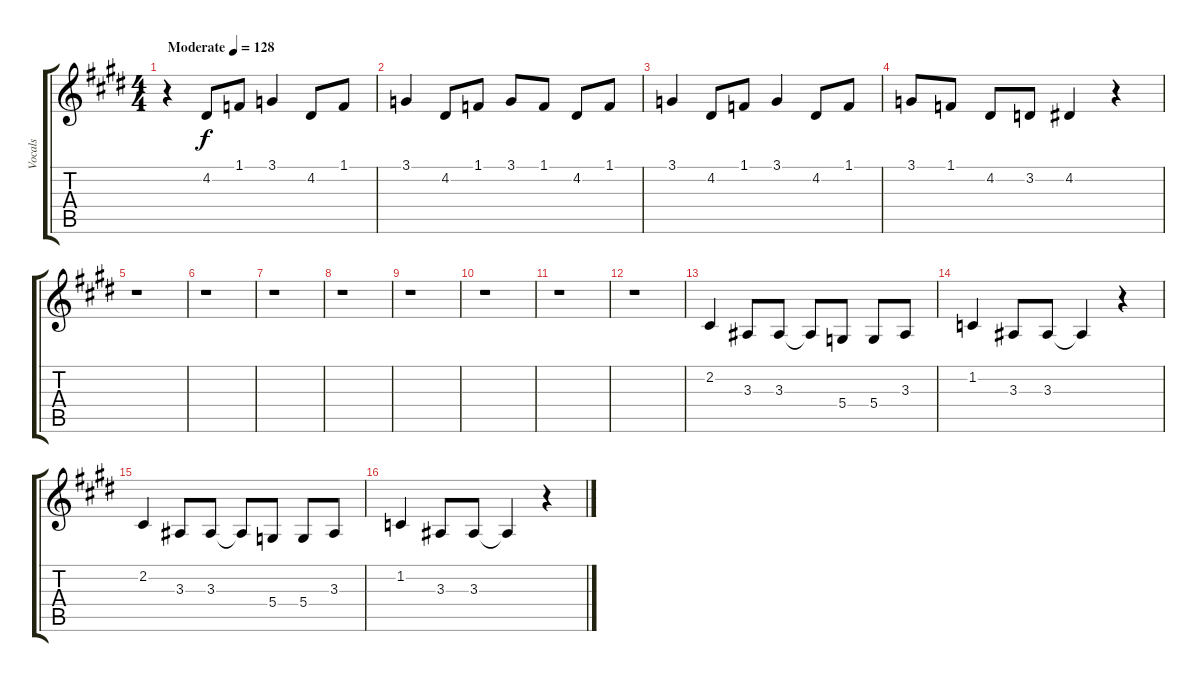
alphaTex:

\track ("Vocals" "Vocals") {instrument bassoon}
\staff {score tabs}
\tuning (E4 B3 G3 D3 A2 E2) {hide}
\ts (4 4)
\tempo (128 "Moderate")
\clef g2
\ks e
r.4{dy f instrument bassoon} 4.2.8 1.1.8 3.1.4 4.2.8 1.1.8 |
3.1.4 4.2.8 1.1.8 3.1.8 1.1.8 4.2.8 1.1.8 |
3.1.4 4.2.8 1.1.8 3.1.4 4.2.8 1.1.8 |
3.1.8 1.1.8 4.2.8 3.2.8 4.2.4 r.4 |
r.1 |
r.1 |
r.1 |
r.1 |
r.1 |
r.1 |
r.1 |
r.1 |
2.2.4 3.3.8 3.3.8 3.3{t}.8 5.4.8 5.4.8 3.3.8 |
1.2.4 3.3.8 3.3.8 3.3{t}.4 r.4 |
2.2.4 3.3.8 3.3.8 3.3{t}.8 5.4.8 5.4.8 3.3.8 |
1.2.4 3.3.8 3.3.8 3.3{t}.4 r.4
